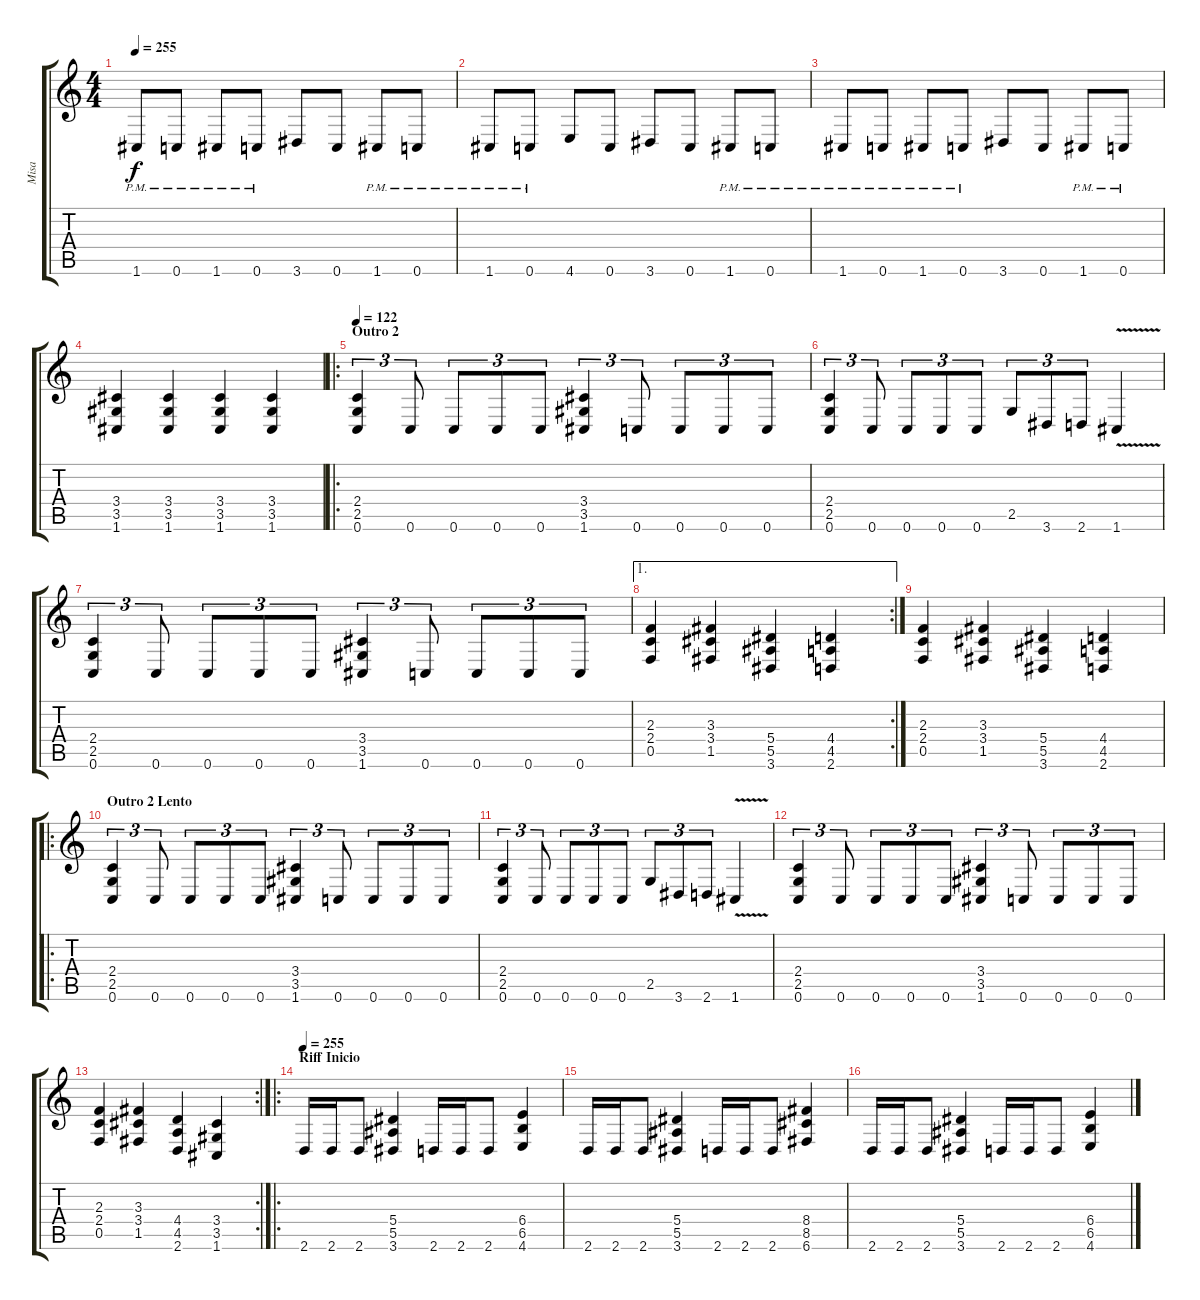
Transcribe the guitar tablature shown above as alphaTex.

\track ("Misa" "Misa") {instrument overdrivenguitar}
\staff {score tabs}
\tuning (C4 G3 Eb3 Bb2 F2 C2) {hide}
\ts (4 4)
\tempo 255
\clef g2
\ks c
1.6{pm}.8{dy f} 0.6{pm}.8 1.6{pm}.8 0.6{pm}.8 3.6.8 0.6.8 1.6{pm}.8 0.6{pm}.8 |
1.6{pm}.8 0.6{pm}.8 4.6.8 0.6.8 3.6.8 0.6.8 1.6{pm}.8 0.6{pm}.8 |
1.6{pm}.8 0.6{pm}.8 1.6{pm}.8 0.6{pm}.8 3.6.8 0.6.8 1.6{pm}.8 0.6{pm}.8 |
(3.4 3.5 1.6).4 (3.4 3.5 1.6).4 (3.4 3.5 1.6).4 (3.4 3.5 1.6).4 |
\ro
\section ("" "Outro 2")
\tempo 122
(2.4 2.5 0.6).4{tu (3 2)} 0.6.8{tu (3 2)} 0.6.8{tu (3 2)} 0.6.8{tu (3 2)} 0.6.8{tu (3 2)} (3.4 3.5 1.6).4{tu (3 2)} 0.6.8{tu (3 2)} 0.6.8{tu (3 2)} 0.6.8{tu (3 2)} 0.6.8{tu (3 2)} |
(2.4 2.5 0.6).4{tu (3 2)} 0.6.8{tu (3 2)} 0.6.8{tu (3 2)} 0.6.8{tu (3 2)} 0.6.8{tu (3 2)} 2.5.8{tu (3 2)} 3.6.8{tu (3 2)} 2.6.8{tu (3 2)} 1.6{v}.4 |
(2.4 2.5 0.6).4{tu (3 2)} 0.6.8{tu (3 2)} 0.6.8{tu (3 2)} 0.6.8{tu (3 2)} 0.6.8{tu (3 2)} (3.4 3.5 1.6).4{tu (3 2)} 0.6.8{tu (3 2)} 0.6.8{tu (3 2)} 0.6.8{tu (3 2)} 0.6.8{tu (3 2)} |
\ae 1
\rc 2
(2.3 2.4 0.5).4 (3.3 3.4 1.5).4 (5.4 5.5 3.6).4 (4.4 4.5 2.6).4 |
(2.3 2.4 0.5).4 (3.3 3.4 1.5).4 (5.4 5.5 3.6).4 (4.4 4.5 2.6).4 |
\ro
\section ("" "Outro 2 Lento")
(2.4 2.5 0.6).4{tu (3 2)} 0.6.8{tu (3 2)} 0.6.8{tu (3 2)} 0.6.8{tu (3 2)} 0.6.8{tu (3 2)} (3.4 3.5 1.6).4{tu (3 2)} 0.6.8{tu (3 2)} 0.6.8{tu (3 2)} 0.6.8{tu (3 2)} 0.6.8{tu (3 2)} |
(2.4 2.5 0.6).4{tu (3 2)} 0.6.8{tu (3 2)} 0.6.8{tu (3 2)} 0.6.8{tu (3 2)} 0.6.8{tu (3 2)} 2.5.8{tu (3 2)} 3.6.8{tu (3 2)} 2.6.8{tu (3 2)} 1.6{v}.4 |
(2.4 2.5 0.6).4{tu (3 2)} 0.6.8{tu (3 2)} 0.6.8{tu (3 2)} 0.6.8{tu (3 2)} 0.6.8{tu (3 2)} (3.4 3.5 1.6).4{tu (3 2)} 0.6.8{tu (3 2)} 0.6.8{tu (3 2)} 0.6.8{tu (3 2)} 0.6.8{tu (3 2)} |
\rc 2
(2.3 2.4 0.5).4 (3.3 3.4 1.5).4 (4.4 4.5 2.6).4 (3.4 3.5 1.6).4 |
\ro
\section ("" "Riff Inicio")
\tempo 255
2.6.16 2.6.16 2.6.8 (5.4 5.5 3.6).4 2.6.16 2.6.16 2.6.8 (6.4 6.5 4.6).4 |
2.6.16 2.6.16 2.6.8 (5.4 5.5 3.6).4 2.6.16 2.6.16 2.6.8 (8.4 8.5 6.6).4 |
2.6.16 2.6.16 2.6.8 (5.4 5.5 3.6).4 2.6.16 2.6.16 2.6.8 (6.4 6.5 4.6).4
